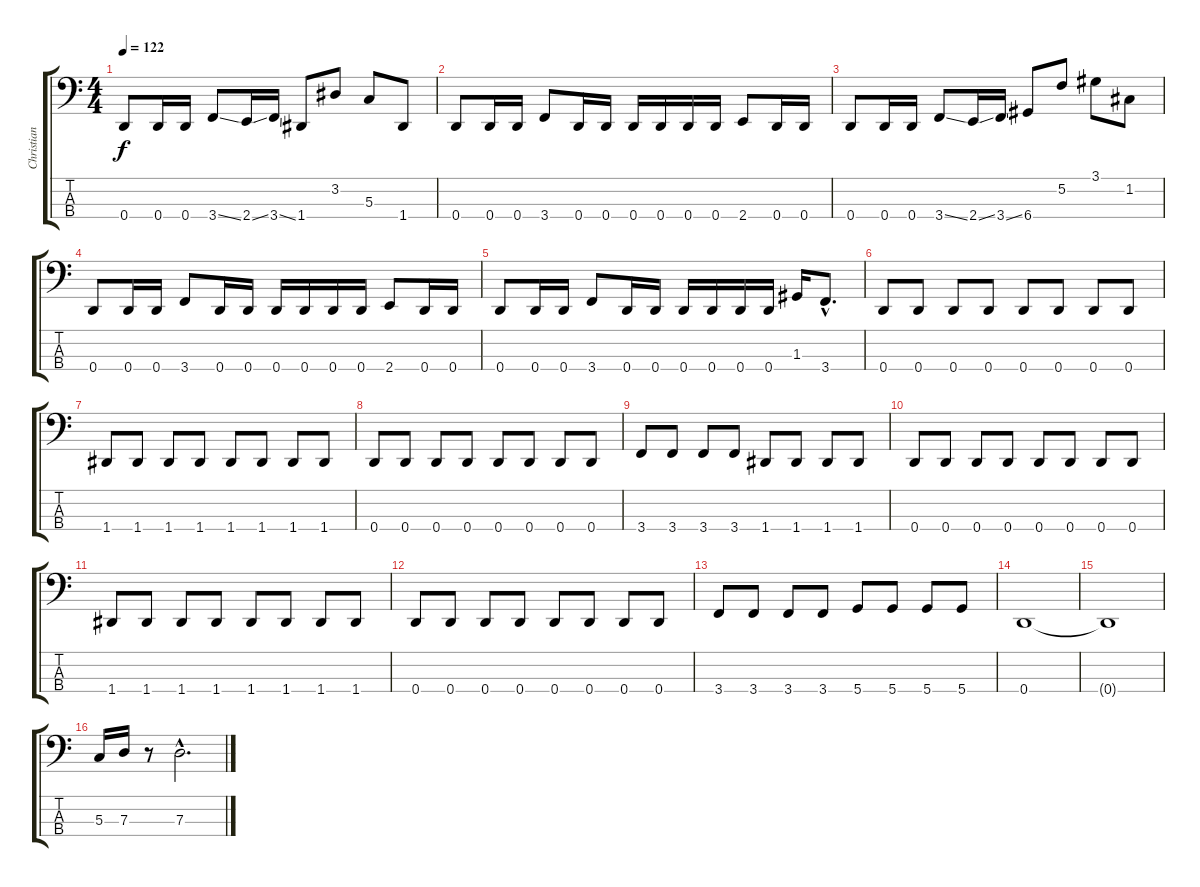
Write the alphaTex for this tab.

\track ("Christian \"SPEESY\" Giesler" "Christian ") {instrument electricbassfinger}
\staff {score tabs}
\tuning (F2 C2 G1 D1) {hide}
\ts (4 4)
\tempo 122
\clef f4
\ks c
0.4.8{dy f} 0.4.16 0.4.16 3.4{ss}.8 2.4{ss}.16 3.4{ss}.16 1.4.8 3.2.8 5.3.8 1.4.8 |
0.4.8 0.4.16 0.4.16 3.4.8 0.4.16 0.4.16 0.4.16 0.4.16 0.4.16 0.4.16 2.4.8 0.4.16 0.4.16 |
0.4.8 0.4.16 0.4.16 3.4{ss}.8 2.4{ss}.16 3.4{ss}.16 6.4.8 5.2.8 3.1.8 1.2.8 |
0.4.8 0.4.16 0.4.16 3.4.8 0.4.16 0.4.16 0.4.16 0.4.16 0.4.16 0.4.16 2.4.8 0.4.16 0.4.16 |
0.4.8 0.4.16 0.4.16 3.4.8 0.4.16 0.4.16 0.4.16 0.4.16 0.4.16 0.4.16 1.3.16 3.4{hac}.8{d} |
0.4.8 0.4.8 0.4.8 0.4.8 0.4.8 0.4.8 0.4.8 0.4.8 |
1.4.8 1.4.8 1.4.8 1.4.8 1.4.8 1.4.8 1.4.8 1.4.8 |
0.4.8 0.4.8 0.4.8 0.4.8 0.4.8 0.4.8 0.4.8 0.4.8 |
3.4.8 3.4.8 3.4.8 3.4.8 1.4.8 1.4.8 1.4.8 1.4.8 |
0.4.8 0.4.8 0.4.8 0.4.8 0.4.8 0.4.8 0.4.8 0.4.8 |
1.4.8 1.4.8 1.4.8 1.4.8 1.4.8 1.4.8 1.4.8 1.4.8 |
0.4.8 0.4.8 0.4.8 0.4.8 0.4.8 0.4.8 0.4.8 0.4.8 |
3.4.8 3.4.8 3.4.8 3.4.8 5.4.8 5.4.8 5.4.8 5.4.8 |
0.4.1 |
0.4{t}.1 |
5.3.16 7.3.16 r.8 7.3{hac}.2{d}
